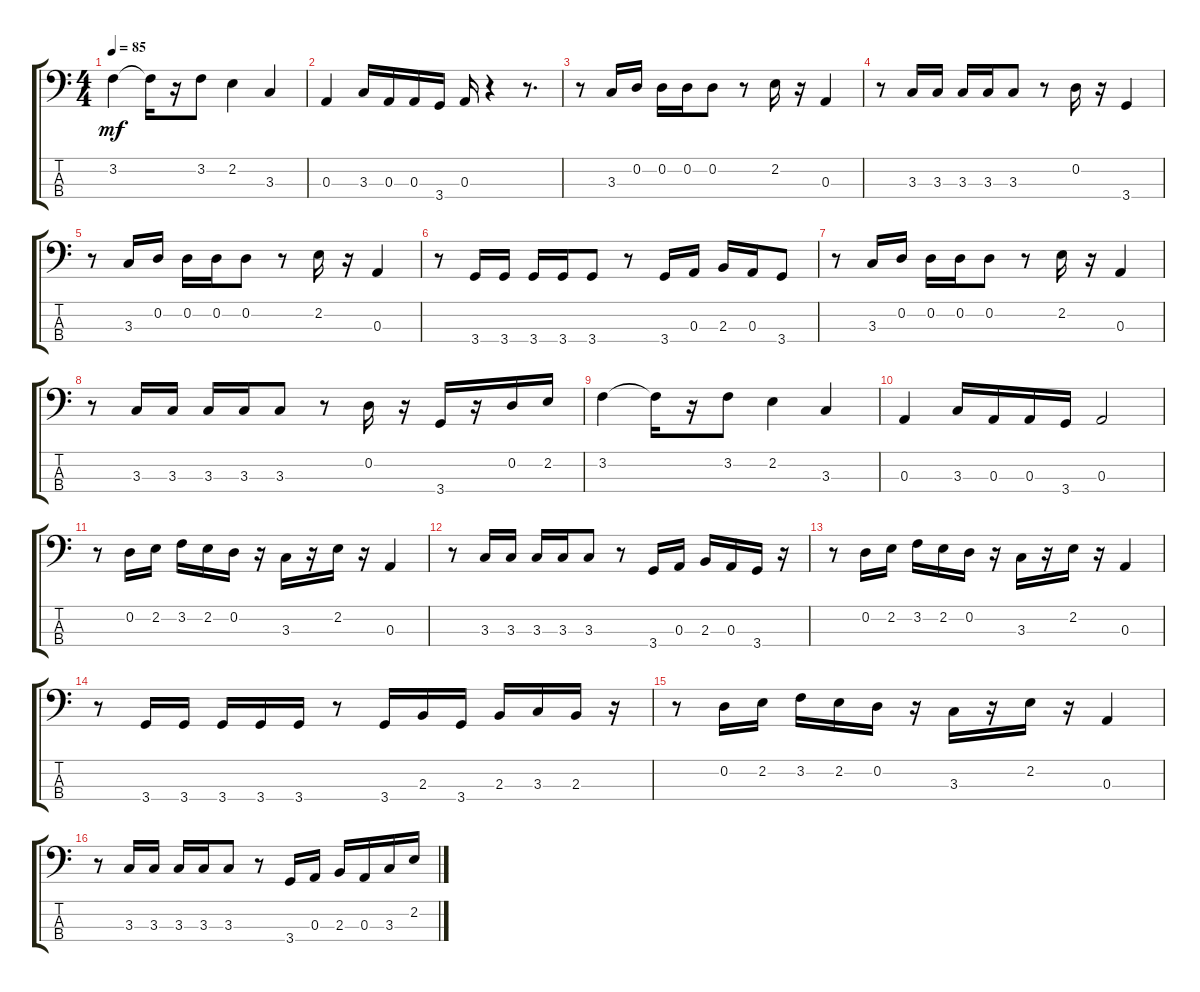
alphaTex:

\track "" {instrument electricbassfinger}
\staff {score tabs}
\tuning (G2 D2 A1 E1) {hide}
\ts (4 4)
\tempo 85
\clef f4
\ks c
3.2.4{dy mf} 3.2{t}.16 r.16 3.2.8 2.2.4 3.3.4 |
0.3.4 3.3.16 0.3.16 0.3.16 3.4.16 0.3.16 r.4 r.8{d} |
r.8 3.3.16 0.2.16 0.2.16 0.2.16 0.2.8 r.8 2.2.16 r.16 0.3.4 |
r.8 3.3.16 3.3.16 3.3.16 3.3.16 3.3.8 r.8 0.2.16 r.16 3.4.4 |
r.8 3.3.16 0.2.16 0.2.16 0.2.16 0.2.8 r.8 2.2.16 r.16 0.3.4 |
r.8 3.4.16 3.4.16 3.4.16 3.4.16 3.4.8 r.8 3.4.16 0.3.16 2.3.16 0.3.16 3.4.8 |
r.8 3.3.16 0.2.16 0.2.16 0.2.16 0.2.8 r.8 2.2.16 r.16 0.3.4 |
r.8 3.3.16 3.3.16 3.3.16 3.3.16 3.3.8 r.8 0.2.16 r.16 3.4.16 r.16 0.2.16 2.2.16 |
3.2.4 3.2{t}.16 r.16 3.2.8 2.2.4 3.3.4 |
0.3.4 3.3.16 0.3.16 0.3.16 3.4.16 0.3.2 |
r.8 0.2.16 2.2.16 3.2.16 2.2.16 0.2.16 r.16 3.3.16 r.16 2.2.16 r.16 0.3.4 |
r.8 3.3.16 3.3.16 3.3.16 3.3.16 3.3.8 r.8 3.4.16 0.3.16 2.3.16 0.3.16 3.4.16 r.16 |
r.8 0.2.16 2.2.16 3.2.16 2.2.16 0.2.16 r.16 3.3.16 r.16 2.2.16 r.16 0.3.4 |
r.8 3.4.16 3.4.16 3.4.16 3.4.16 3.4.16 r.8 3.4.16 2.3.16 3.4.16 2.3.16 3.3.16 2.3.16 r.16 |
r.8 0.2.16 2.2.16 3.2.16 2.2.16 0.2.16 r.16 3.3.16 r.16 2.2.16 r.16 0.3.4 |
r.8 3.3.16 3.3.16 3.3.16 3.3.16 3.3.8 r.8 3.4.16 0.3.16 2.3.16 0.3.16 3.3.16 2.2.16
